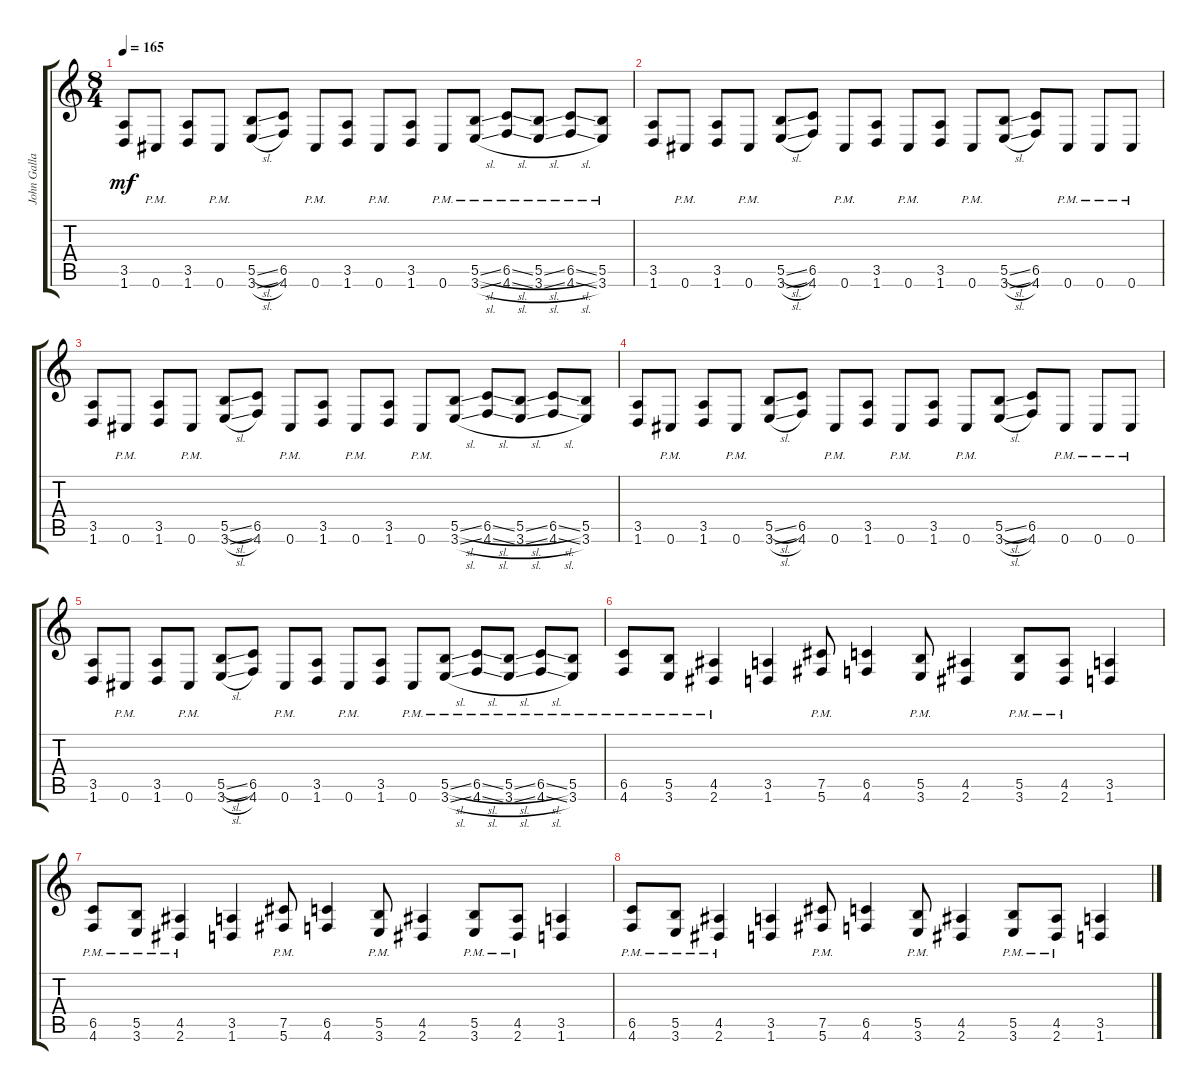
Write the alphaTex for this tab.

\track ("John Gallagher" "John Galla") {instrument distortionguitar}
\staff {score tabs}
\tuning (Db4 Ab3 E3 B2 Gb2 Db2) {hide}
\ts (8 4)
\tempo 165
\clef g2
\ks c
(3.5 1.6).8{dy mf} 0.6{pm}.8 (3.5 1.6).8 0.6{pm}.8 (5.5{sl} 3.6{sl}).8 (6.5 4.6).8 0.6{pm}.8 (3.5 1.6).8 0.6{pm}.8 (3.5 1.6).8 0.6{pm}.8 (5.5{sl pm} 3.6{sl pm}).8 (6.5{sl pm} 4.6{sl pm}).8 (5.5{sl pm} 3.6{sl pm}).8 (6.5{sl pm} 4.6{sl pm}).8 (5.5{pm} 3.6{pm}).8 |
(3.5 1.6).8 0.6{pm}.8 (3.5 1.6).8 0.6{pm}.8 (5.5{sl} 3.6{sl}).8 (6.5 4.6).8 0.6{pm}.8 (3.5 1.6).8 0.6{pm}.8 (3.5 1.6).8 0.6{pm}.8 (5.5{sl} 3.6{sl}).8 (6.5 4.6).8 0.6{pm}.8 0.6{pm}.8 0.6{pm}.8 |
(3.5 1.6).8 0.6{pm}.8 (3.5 1.6).8 0.6{pm}.8 (5.5{sl} 3.6{sl}).8 (6.5 4.6).8 0.6{pm}.8 (3.5 1.6).8 0.6{pm}.8 (3.5 1.6).8 0.6{pm}.8 (5.5{sl} 3.6{sl}).8 (6.5{sl} 4.6{sl}).8 (5.5{sl} 3.6{sl}).8 (6.5{sl} 4.6{sl}).8 (5.5 3.6).8 |
(3.5 1.6).8 0.6{pm}.8 (3.5 1.6).8 0.6{pm}.8 (5.5{sl} 3.6{sl}).8 (6.5 4.6).8 0.6{pm}.8 (3.5 1.6).8 0.6{pm}.8 (3.5 1.6).8 0.6{pm}.8 (5.5{sl} 3.6{sl}).8 (6.5 4.6).8 0.6{pm}.8 0.6{pm}.8 0.6{pm}.8 |
(3.5 1.6).8 0.6{pm}.8 (3.5 1.6).8 0.6{pm}.8 (5.5{sl} 3.6{sl}).8 (6.5 4.6).8 0.6{pm}.8 (3.5 1.6).8 0.6{pm}.8 (3.5 1.6).8 0.6{pm}.8 (5.5{sl pm} 3.6{sl pm}).8 (6.5{sl pm} 4.6{sl pm}).8 (5.5{sl pm} 3.6{sl pm}).8 (6.5{sl pm} 4.6{sl pm}).8 (5.5{pm} 3.6{pm}).8 |
\section ("" "")
(6.5{pm} 4.6{pm}).8 (5.5{pm} 3.6{pm}).8 (4.5{pm} 2.6{pm}).4 (3.5 1.6).4 (7.5{pm} 5.6{pm}).8 (6.5 4.6).4 (5.5{pm} 3.6{pm}).8 (4.5 2.6).4 (5.5{pm} 3.6{pm}).8 (4.5{pm} 2.6{pm}).8 (3.5 1.6).4 |
(6.5{pm} 4.6{pm}).8 (5.5{pm} 3.6{pm}).8 (4.5{pm} 2.6{pm}).4 (3.5 1.6).4 (7.5{pm} 5.6{pm}).8 (6.5 4.6).4 (5.5{pm} 3.6{pm}).8 (4.5 2.6).4 (5.5{pm} 3.6{pm}).8 (4.5{pm} 2.6{pm}).8 (3.5 1.6).4 |
(6.5{pm} 4.6{pm}).8 (5.5{pm} 3.6{pm}).8 (4.5{pm} 2.6{pm}).4 (3.5 1.6).4 (7.5{pm} 5.6{pm}).8 (6.5 4.6).4 (5.5{pm} 3.6{pm}).8 (4.5 2.6).4 (5.5{pm} 3.6{pm}).8 (4.5{pm} 2.6{pm}).8 (3.5 1.6).4
